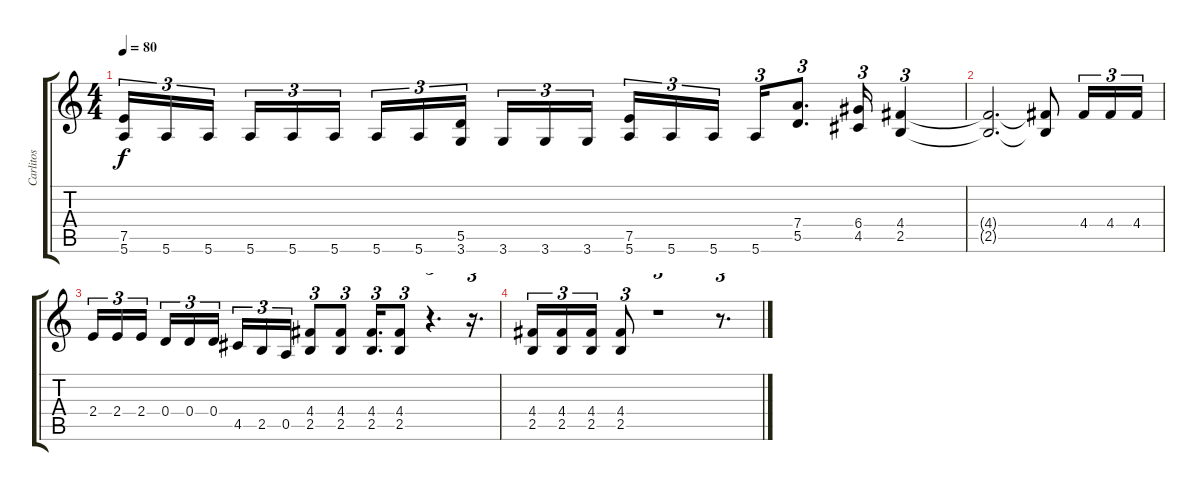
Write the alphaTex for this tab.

\track ("Carlitos" "Carlitos") {instrument distortionguitar}
\staff {score tabs}
\tuning (E4 B3 G3 D3 A2 E2) {hide}
\ts (4 4)
\tempo 80
\clef g2
\ks c
(7.5 5.6).16{tu (3 2) dy f} 5.6.16{tu (3 2)} 5.6.16{tu (3 2) beam splitsecondary} 5.6.16{tu (3 2)} 5.6.16{tu (3 2)} 5.6.16{tu (3 2)} 5.6.16{tu (3 2)} 5.6.16{tu (3 2)} (5.5 3.6).16{tu (3 2) beam splitsecondary} 3.6.16{tu (3 2)} 3.6.16{tu (3 2)} 3.6.16{tu (3 2)} (7.5 5.6).16{tu (3 2)} 5.6.16{tu (3 2)} 5.6.16{tu (3 2) beam splitsecondary} 5.6.16{tu (3 2)} (7.4 5.5).8{d tu (3 2)} (6.4 4.5).16{tu (3 2)} (4.4 2.5).4{tu (3 2)} |
(4.4{t} 2.5{t}).2{d} (4.4{t} 2.5{t}).8 4.4.16{tu (3 2)} 4.4.16{tu (3 2)} 4.4.16{tu (3 2)} |
2.4.16{tu (3 2)} 2.4.16{tu (3 2)} 2.4.16{tu (3 2) beam splitsecondary} 0.4.16{tu (3 2)} 0.4.16{tu (3 2)} 0.4.16{tu (3 2)} 4.5.16{tu (3 2)} 2.5.16{tu (3 2)} 0.5.16{tu (3 2)} (4.4 2.5).8{tu (3 2)} (4.4 2.5).8{tu (3 2)} (4.4 2.5).16{d tu (3 2)} (4.4 2.5).8{tu (3 2)} r.4{d tu (3 2)} r.16{d tu (3 2)} |
(4.4 2.5).16{tu (3 2)} (4.4 2.5).16{tu (3 2)} (4.4 2.5).16{tu (3 2)} (4.4 2.5).8{tu (3 2)} r.1{tu (3 2)} r.8{d tu (3 2)}
